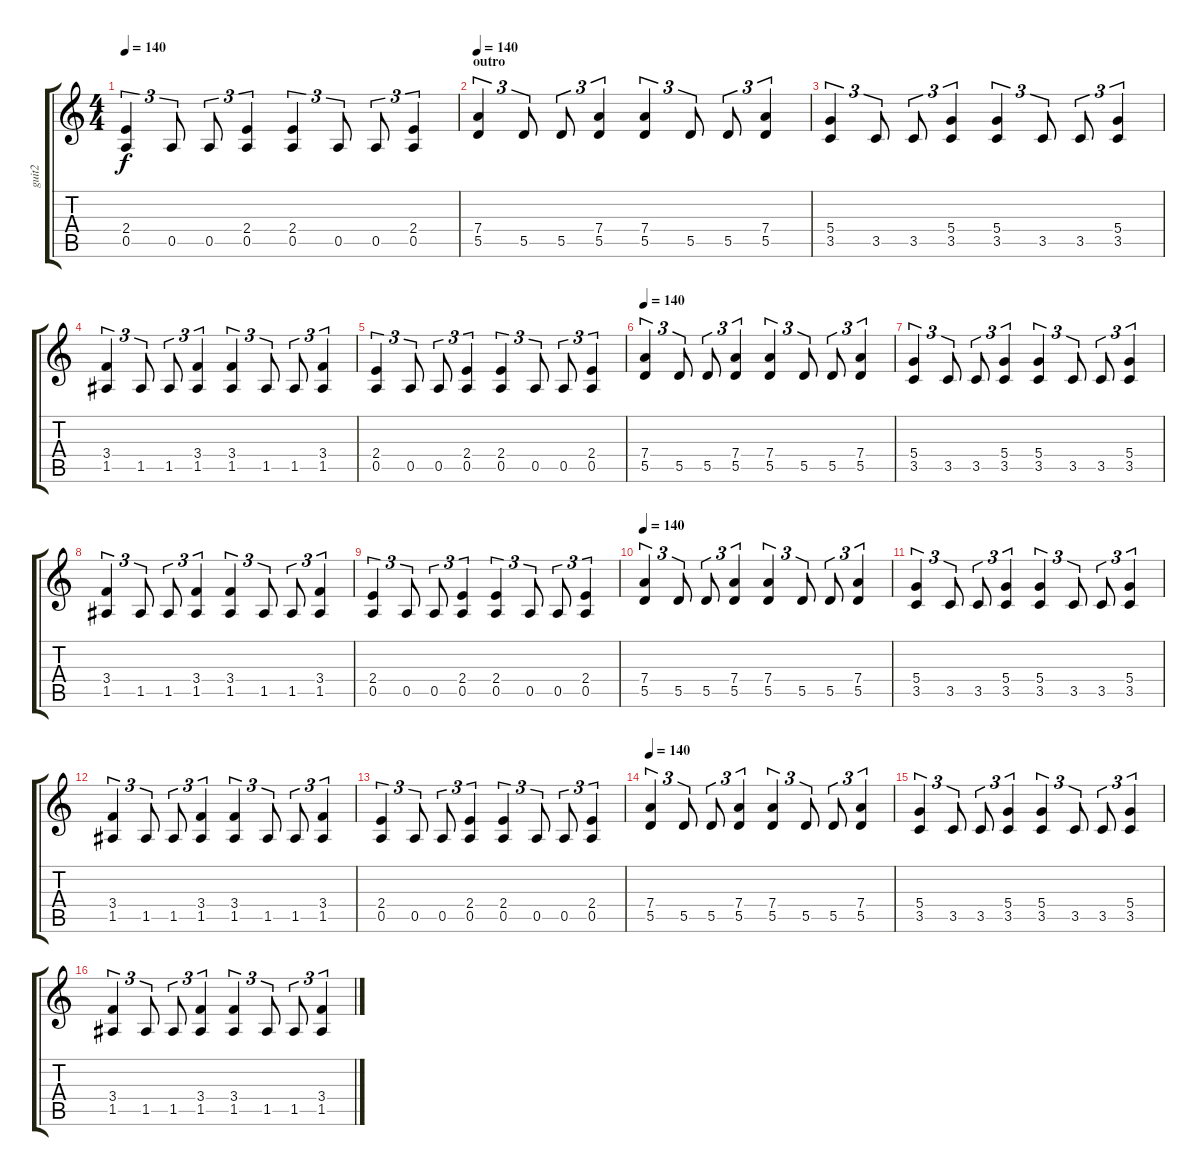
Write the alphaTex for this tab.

\track ("guit2" "guit2") {instrument distortionguitar}
\staff {score tabs}
\tuning (E4 B3 G3 D3 A2 D2) {hide}
\ts (4 4)
\tempo 140
\clef g2
\ks c
(2.4 0.5).4{tu (3 2) dy f} 0.5.8{tu (3 2)} 0.5.8{tu (3 2)} (2.4 0.5).4{tu (3 2)} (2.4 0.5).4{tu (3 2)} 0.5.8{tu (3 2)} 0.5.8{tu (3 2)} (2.4 0.5).4{tu (3 2)} |
\section ("" "outro")
\tempo 140
(7.4 5.5).4{tu (3 2)} 5.5.8{tu (3 2)} 5.5.8{tu (3 2)} (7.4 5.5).4{tu (3 2)} (7.4 5.5).4{tu (3 2)} 5.5.8{tu (3 2)} 5.5.8{tu (3 2)} (7.4 5.5).4{tu (3 2)} |
(5.4 3.5).4{tu (3 2)} 3.5.8{tu (3 2)} 3.5.8{tu (3 2)} (5.4 3.5).4{tu (3 2)} (5.4 3.5).4{tu (3 2)} 3.5.8{tu (3 2)} 3.5.8{tu (3 2)} (5.4 3.5).4{tu (3 2)} |
(3.4 1.5).4{tu (3 2)} 1.5.8{tu (3 2)} 1.5.8{tu (3 2)} (3.4 1.5).4{tu (3 2)} (3.4 1.5).4{tu (3 2)} 1.5.8{tu (3 2)} 1.5.8{tu (3 2)} (3.4 1.5).4{tu (3 2)} |
(2.4 0.5).4{tu (3 2)} 0.5.8{tu (3 2)} 0.5.8{tu (3 2)} (2.4 0.5).4{tu (3 2)} (2.4 0.5).4{tu (3 2)} 0.5.8{tu (3 2)} 0.5.8{tu (3 2)} (2.4 0.5).4{tu (3 2)} |
\tempo 140
(7.4 5.5).4{tu (3 2)} 5.5.8{tu (3 2)} 5.5.8{tu (3 2)} (7.4 5.5).4{tu (3 2)} (7.4 5.5).4{tu (3 2)} 5.5.8{tu (3 2)} 5.5.8{tu (3 2)} (7.4 5.5).4{tu (3 2)} |
(5.4 3.5).4{tu (3 2)} 3.5.8{tu (3 2)} 3.5.8{tu (3 2)} (5.4 3.5).4{tu (3 2)} (5.4 3.5).4{tu (3 2)} 3.5.8{tu (3 2)} 3.5.8{tu (3 2)} (5.4 3.5).4{tu (3 2)} |
(3.4 1.5).4{tu (3 2)} 1.5.8{tu (3 2)} 1.5.8{tu (3 2)} (3.4 1.5).4{tu (3 2)} (3.4 1.5).4{tu (3 2)} 1.5.8{tu (3 2)} 1.5.8{tu (3 2)} (3.4 1.5).4{tu (3 2)} |
(2.4 0.5).4{tu (3 2)} 0.5.8{tu (3 2)} 0.5.8{tu (3 2)} (2.4 0.5).4{tu (3 2)} (2.4 0.5).4{tu (3 2)} 0.5.8{tu (3 2)} 0.5.8{tu (3 2)} (2.4 0.5).4{tu (3 2)} |
\tempo 140
(7.4 5.5).4{tu (3 2) volume 0} 5.5.8{tu (3 2)} 5.5.8{tu (3 2)} (7.4 5.5).4{tu (3 2)} (7.4 5.5).4{tu (3 2)} 5.5.8{tu (3 2)} 5.5.8{tu (3 2)} (7.4 5.5).4{tu (3 2)} |
(5.4 3.5).4{tu (3 2)} 3.5.8{tu (3 2)} 3.5.8{tu (3 2)} (5.4 3.5).4{tu (3 2)} (5.4 3.5).4{tu (3 2)} 3.5.8{tu (3 2)} 3.5.8{tu (3 2)} (5.4 3.5).4{tu (3 2)} |
(3.4 1.5).4{tu (3 2)} 1.5.8{tu (3 2)} 1.5.8{tu (3 2)} (3.4 1.5).4{tu (3 2)} (3.4 1.5).4{tu (3 2)} 1.5.8{tu (3 2)} 1.5.8{tu (3 2)} (3.4 1.5).4{tu (3 2)} |
(2.4 0.5).4{tu (3 2)} 0.5.8{tu (3 2)} 0.5.8{tu (3 2)} (2.4 0.5).4{tu (3 2)} (2.4 0.5).4{tu (3 2)} 0.5.8{tu (3 2)} 0.5.8{tu (3 2)} (2.4 0.5).4{tu (3 2)} |
\tempo 140
(7.4 5.5).4{tu (3 2)} 5.5.8{tu (3 2)} 5.5.8{tu (3 2)} (7.4 5.5).4{tu (3 2)} (7.4 5.5).4{tu (3 2)} 5.5.8{tu (3 2)} 5.5.8{tu (3 2)} (7.4 5.5).4{tu (3 2)} |
(5.4 3.5).4{tu (3 2)} 3.5.8{tu (3 2)} 3.5.8{tu (3 2)} (5.4 3.5).4{tu (3 2)} (5.4 3.5).4{tu (3 2)} 3.5.8{tu (3 2)} 3.5.8{tu (3 2)} (5.4 3.5).4{tu (3 2)} |
(3.4 1.5).4{tu (3 2)} 1.5.8{tu (3 2)} 1.5.8{tu (3 2)} (3.4 1.5).4{tu (3 2)} (3.4 1.5).4{tu (3 2)} 1.5.8{tu (3 2)} 1.5.8{tu (3 2)} (3.4 1.5).4{tu (3 2)}
